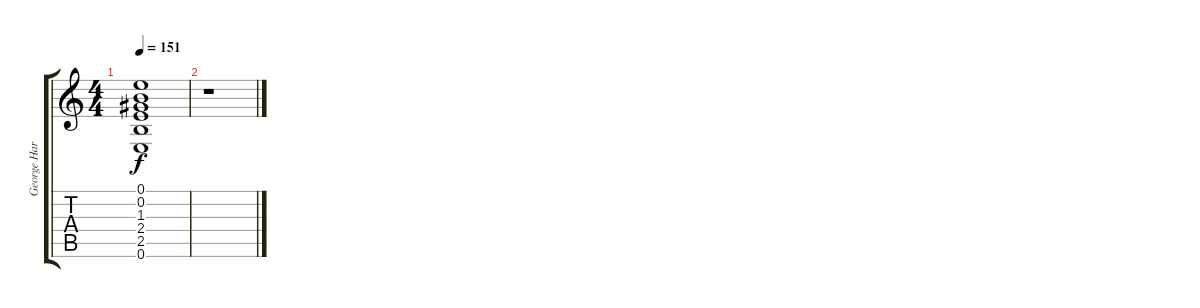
\track ("George Harrison" "George Har") {instrument electricguitarjazz}
\staff {score tabs}
\tuning (E4 B3 G3 D3 A2 E2) {hide}
\ts (4 4)
\tempo 151
\clef g2
\ks c
(0.1 0.2 1.3 2.4 2.5 0.6).1{dy f} |
r.1
